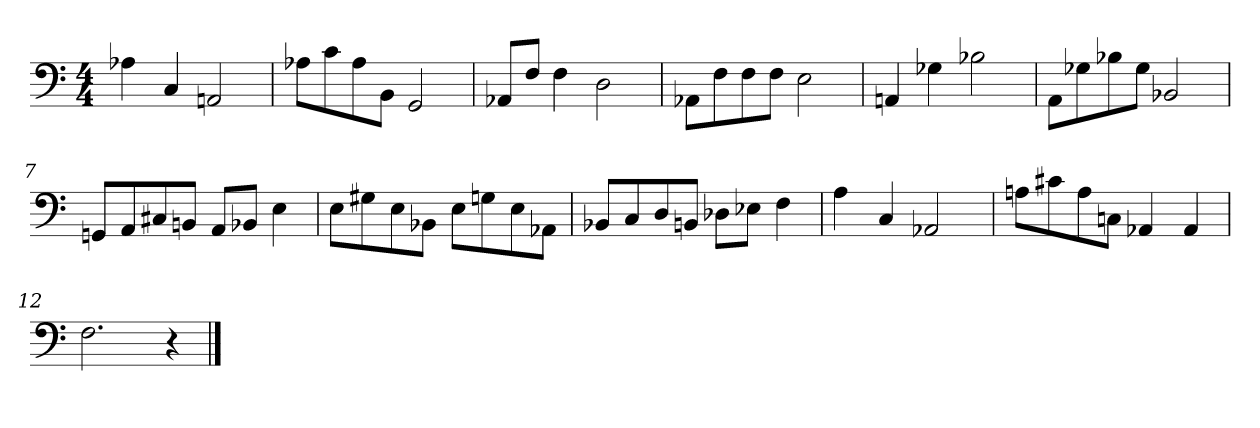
**kern
*part1
*staff1
*clefF4
*k[]
*C:
*M4/4
=1
4A-X\
4C/
2AAn/
=2
8A-X\L
8c\
8A-\
8BB\J
2GG/
=3
8AA-X/L
8F/J
4F\
2D\
=4
8AA-X\L
8F\
8F\
8F\J
2E\
=5
4AAn/
4G-X\
2B-X\
=6
8AA\L
8G-X\
8B-X\
8G-\J
2BB-X/
=7
8GGn/L
8AA/
8C#X/
8BBn/J
8AA/L
8BB-X/J
4E\
=8
8E\L
8G#X\
8E\
8BB-X\J
8E\L
8Gn\
8E\
8AA-X\J
=9
8BB-X/L
8C/
8D/
8BBn/J
8D-X\L
8E-X\J
4F\
=10
4A\
4C/
2AA-X/
=11
8An\L
8c#X\
8A\
8Cn\J
4AA-X/
4AA-/
=12
2.F\
4r
==
*-
